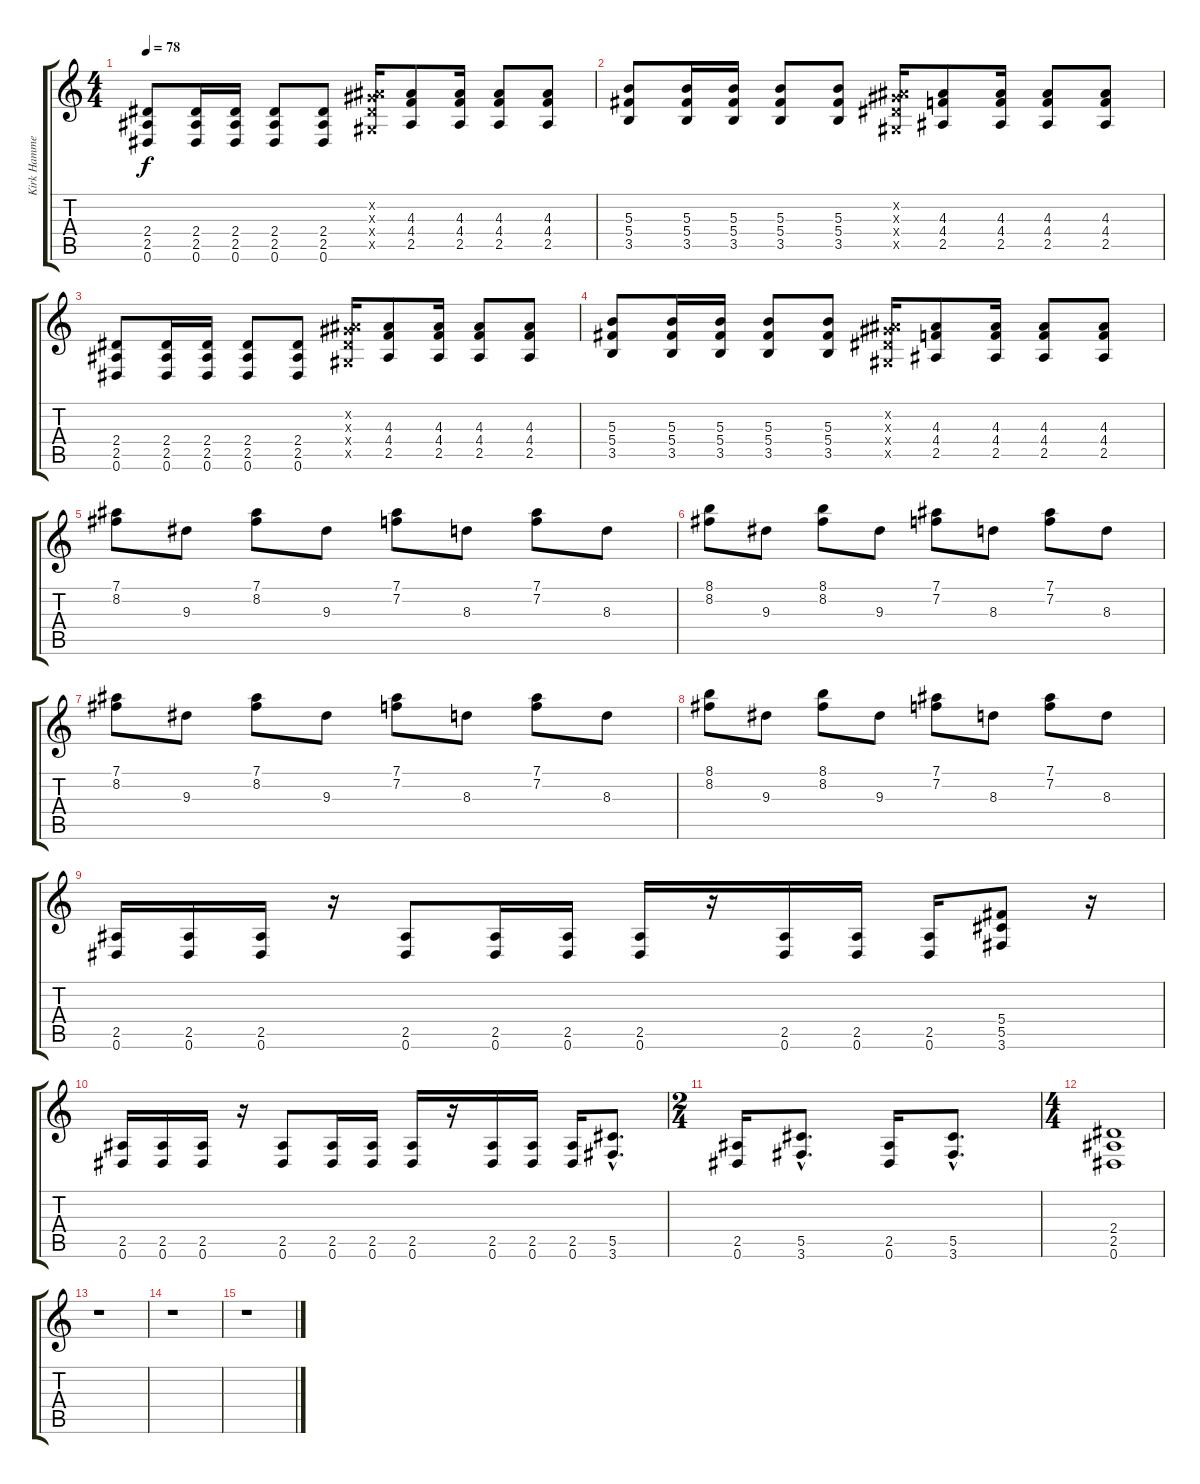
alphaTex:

\track ("Kirk Hammet" "Kirk Hamme") {instrument distortionguitar}
\staff {score tabs}
\tuning (Eb4 Bb3 Gb3 Db3 Ab2 Eb2) {hide}
\ts (4 4)
\tempo 78
\clef g2
\ks c
(2.4 2.5 0.6).8{dy f} (2.4 2.5 0.6).16 (2.4 2.5 0.6).16 (2.4 2.5 0.6).8 (2.4 2.5 0.6).8 (0.2{x} 2.3{x} 2.4{x} 0.5{x}).16 (4.3 4.4 2.5).8 (4.3 4.4 2.5).16 (4.3 4.4 2.5).8 (4.3 4.4 2.5).8 |
(5.3 5.4 3.5).8 (5.3 5.4 3.5).16 (5.3 5.4 3.5).16 (5.3 5.4 3.5).8 (5.3 5.4 3.5).8 (0.2{x} 2.3{x} 2.4{x} 0.5{x}).16 (4.3 4.4 2.5).8 (4.3 4.4 2.5).16 (4.3 4.4 2.5).8 (4.3 4.4 2.5).8 |
(2.4 2.5 0.6).8 (2.4 2.5 0.6).16 (2.4 2.5 0.6).16 (2.4 2.5 0.6).8 (2.4 2.5 0.6).8 (0.2{x} 2.3{x} 2.4{x} 0.5{x}).16 (4.3 4.4 2.5).8 (4.3 4.4 2.5).16 (4.3 4.4 2.5).8 (4.3 4.4 2.5).8 |
(5.3 5.4 3.5).8 (5.3 5.4 3.5).16 (5.3 5.4 3.5).16 (5.3 5.4 3.5).8 (5.3 5.4 3.5).8 (0.2{x} 2.3{x} 2.4{x} 0.5{x}).16 (4.3 4.4 2.5).8 (4.3 4.4 2.5).16 (4.3 4.4 2.5).8 (4.3 4.4 2.5).8 |
(7.1 8.2).8 9.3.8 (7.1 8.2).8 9.3.8 (7.1 7.2).8 8.3.8 (7.1 7.2).8 8.3.8 |
(8.1 8.2).8 9.3.8 (8.1 8.2).8 9.3.8 (7.1 7.2).8 8.3.8 (7.1 7.2).8 8.3.8 |
(7.1 8.2).8 9.3.8 (7.1 8.2).8 9.3.8 (7.1 7.2).8 8.3.8 (7.1 7.2).8 8.3.8 |
(8.1 8.2).8 9.3.8 (8.1 8.2).8 9.3.8 (7.1 7.2).8 8.3.8 (7.1 7.2).8 8.3.8 |
(2.5 0.6).16 (2.5 0.6).16 (2.5 0.6).16 r.16 (2.5 0.6).8 (2.5 0.6).16 (2.5 0.6).16 (2.5 0.6).16 r.16 (2.5 0.6).16 (2.5 0.6).16 (2.5 0.6).16 (5.4 5.5 3.6).8 r.16 |
(2.5 0.6).16 (2.5 0.6).16 (2.5 0.6).16 r.16 (2.5 0.6).8 (2.5 0.6).16 (2.5 0.6).16 (2.5 0.6).16 r.16 (2.5 0.6).16 (2.5 0.6).16 (2.5 0.6).16 (5.5{hac} 3.6{hac}).8{d} |
\ts (2 4)
(2.5 0.6).16 (5.5{hac} 3.6{hac}).8{d} (2.5 0.6).16 (5.5{hac} 3.6{hac}).8{d} |
\ts (4 4)
(2.4 2.5 0.6).1{volume 0} |
r.1 |
r.1 |
r.1
